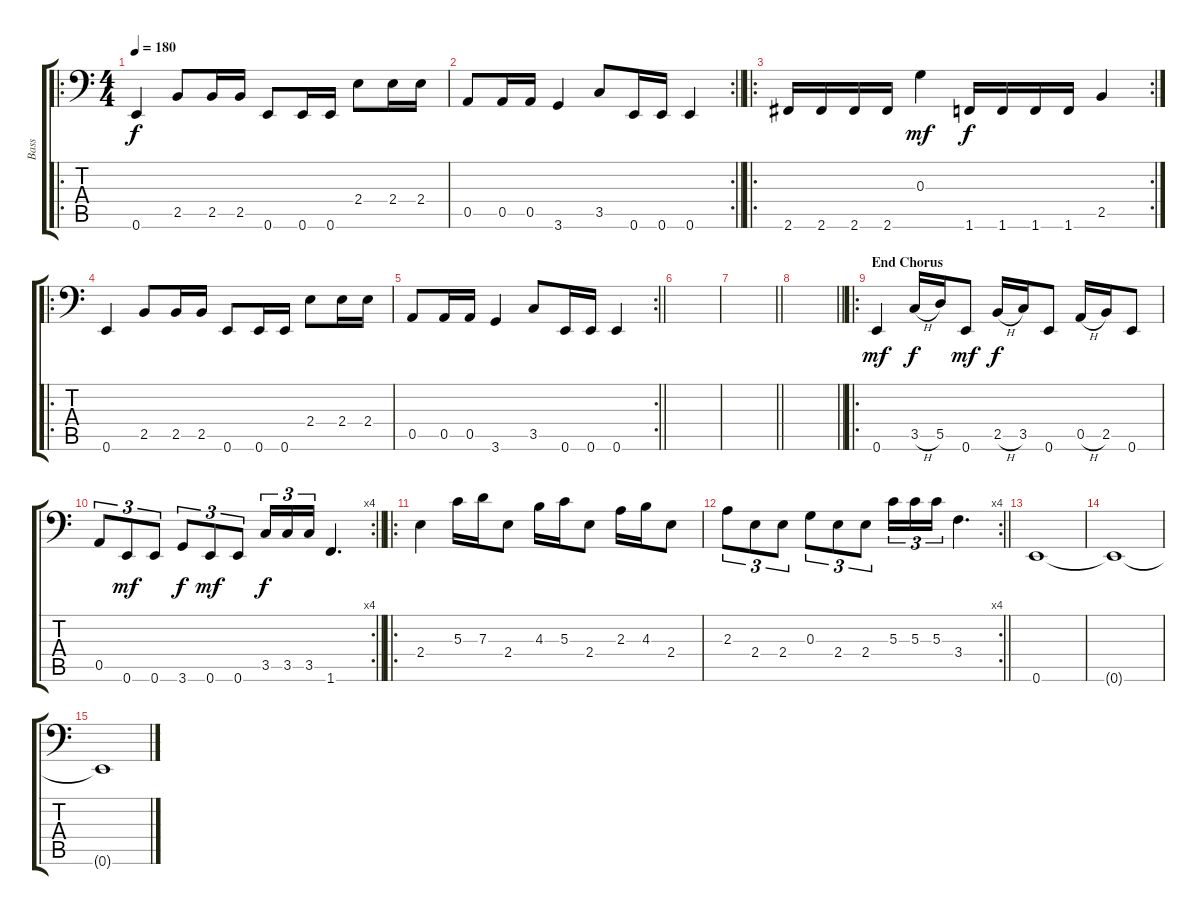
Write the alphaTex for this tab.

\track ("Bass" "Bass") {instrument electricbassfinger}
\staff {score tabs}
\tuning (E3 B2 G2 D2 A1 E1) {hide}
\ro
\ts (4 4)
\tempo 180
\clef f4
\ks c
0.6.4{dy f} 2.5.8 2.5.16 2.5.16 0.6.8 0.6.16 0.6.16 2.4.8 2.4.16 2.4.16 |
\rc 2
\barLineRight lightlight
0.5.8 0.5.16 0.5.16 3.6.4 3.5.8 0.6.16 0.6.16 0.6.4 |
\ro
\rc 2
2.6.16 2.6.16 2.6.16 2.6.16 0.3.4{dy mf} 1.6.16{dy f} 1.6.16 1.6.16 1.6.16 2.5.4 |
\ro
0.6.4 2.5.8 2.5.16 2.5.16 0.6.8 0.6.16 0.6.16 2.4.8 2.4.16 2.4.16 |
\rc 2
\barLineRight lightlight
0.5.8 0.5.16 0.5.16 3.6.4 3.5.8 0.6.16 0.6.16 0.6.4 |
|
\barLineRight lightlight
|
\barLineRight lightlight
|
\ro
\section ("" "End Chorus")
0.6.4{dy mf} 3.5{h}.16{dy f} 5.5.16 0.6.8{dy mf} 2.5{h}.16{dy f} 3.5.16 0.6.8 0.5{h}.16 2.5.16 0.6.8 |
\rc 4
\barLineRight lightlight
0.5.8{tu (3 2)} 0.6.8{tu (3 2) dy mf} 0.6.8{tu (3 2)} 3.6.8{tu (3 2) dy f} 0.6.8{tu (3 2) dy mf} 0.6.8{tu (3 2)} 3.5.16{tu (3 2) dy f} 3.5.16{tu (3 2)} 3.5.16{tu (3 2)} 1.6.4{d} |
\ro
2.4.4 5.3.16 7.3.16 2.4.8 4.3.16 5.3.16 2.4.8 2.3.16 4.3.16 2.4.8 |
\rc 4
\barLineRight lightlight
2.3.8{tu (3 2)} 2.4.8{tu (3 2)} 2.4.8{tu (3 2)} 0.3.8{tu (3 2)} 2.4.8{tu (3 2)} 2.4.8{tu (3 2)} 5.3.16{tu (3 2)} 5.3.16{tu (3 2)} 5.3.16{tu (3 2)} 3.4.4{d} |
0.6.1{volume 0} |
0.6{t}.1 |
0.6{t}.1
